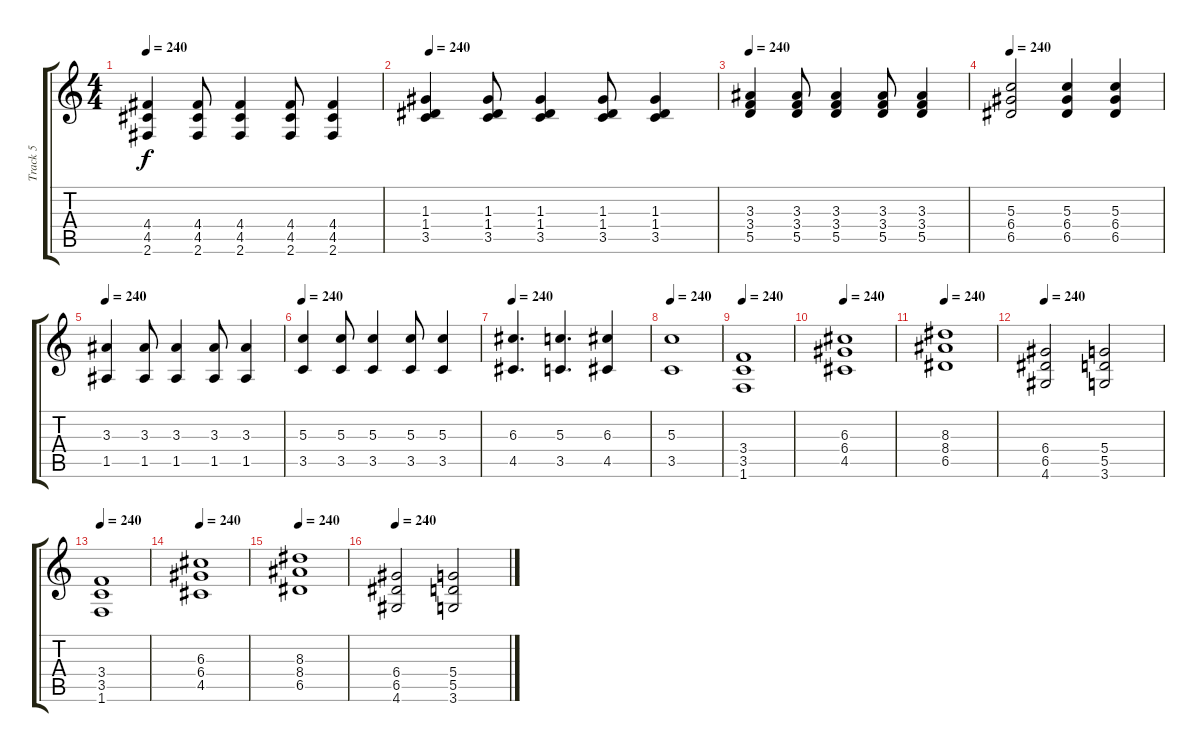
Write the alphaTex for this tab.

\track ("Track 5" "Track 5") {instrument distortionguitar}
\staff {score tabs}
\tuning (E4 B3 G3 D3 A2 E2) {hide}
\ts (4 4)
\tempo 240
\clef g2
\ks c
(4.4 4.5 2.6).4{dy f} (4.4 4.5 2.6).8 (4.4 4.5 2.6).4 (4.4 4.5 2.6).8 (4.4 4.5 2.6).4 |
\tempo 240
(1.3 1.4 3.5).4 (1.3 1.4 3.5).8 (1.3 1.4 3.5).4 (1.3 1.4 3.5).8 (1.3 1.4 3.5).4 |
\tempo 240
(3.3 3.4 5.5).4 (3.3 3.4 5.5).8 (3.3 3.4 5.5).4 (3.3 3.4 5.5).8 (3.3 3.4 5.5).4 |
\tempo 240
(5.3 6.4 6.5).2 (5.3 6.4 6.5).4 (5.3 6.4 6.5).4 |
\tempo 240
(3.3 1.5).4 (3.3 1.5).8 (3.3 1.5).4 (3.3 1.5).8 (3.3 1.5).4 |
\tempo 240
(5.3 3.5).4 (5.3 3.5).8 (5.3 3.5).4 (5.3 3.5).8 (5.3 3.5).4 |
\tempo 240
(6.3 4.5).4{d} (5.3 3.5).4{d} (6.3 4.5).4 |
\tempo 240
(5.3 3.5).1 |
\tempo 240
(3.4 3.5 1.6).1 |
\tempo 240
(6.3 6.4 4.5).1 |
\tempo 240
(8.3 8.4 6.5).1 |
\tempo 240
(6.4 6.5 4.6).2 (5.4 5.5 3.6).2 |
\tempo 240
(3.4 3.5 1.6).1 |
\tempo 240
(6.3 6.4 4.5).1 |
\tempo 240
(8.3 8.4 6.5).1 |
\tempo 240
(6.4 6.5 4.6).2 (5.4 5.5 3.6).2
